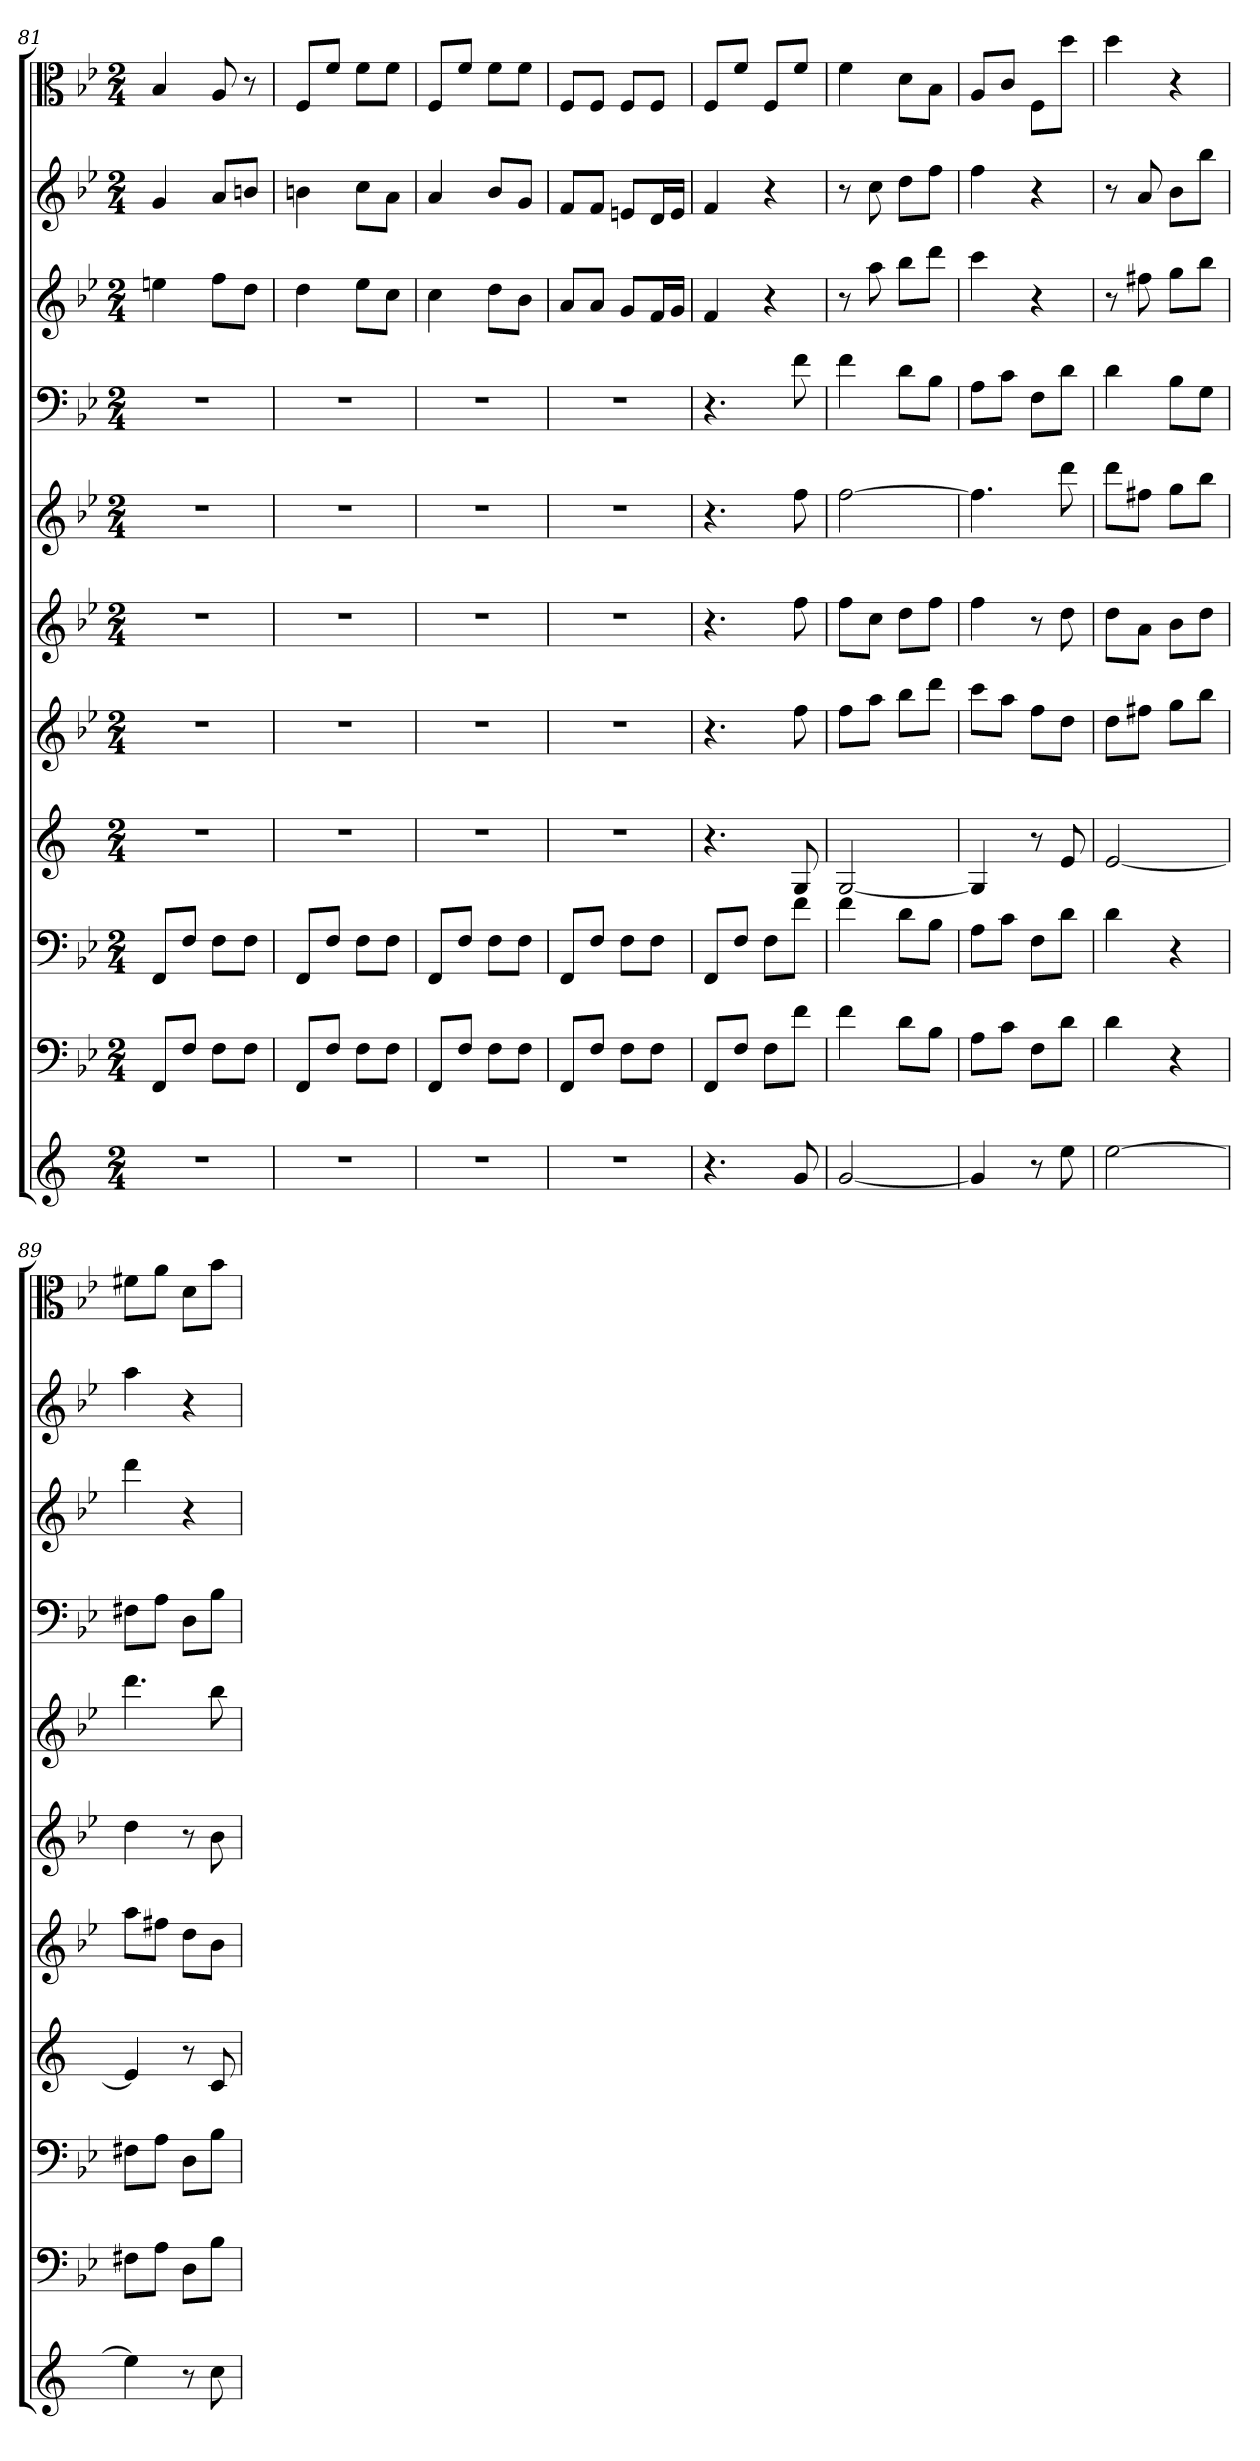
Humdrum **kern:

**kern	**kern	**kern	**kern	**kern	**kern	**kern	**kern	**kern	**kern	**kern
*part11	*part10	*part9	*part8	*part7	*part6	*part5	*part4	*part3	*part2	*part1
*staff11	*staff10	*staff9	*staff8	*staff7	*staff6	*staff5	*staff4	*staff3	*staff2	*staff1
*	*clefF4	*clefF4	*	*	*	*	*clefF4	*	*	*clefC3
*k[]	*k[b-e-]	*k[b-e-]	*k[]	*k[b-e-]	*k[b-e-]	*k[b-e-]	*k[b-e-]	*k[b-e-]	*k[b-e-]	*k[b-e-]
*M2/4	*M2/4	*M2/4	*M2/4	*M2/4	*M2/4	*M2/4	*M2/4	*M2/4	*M2/4	*M2/4
=81	=81	=81	=81	=81	=81	=81	=81	=81	=81	=81
2r	8FF/L	8FF/L	2r	2r	2r	2r	2r	4een	4g	4B-
.	8F/J	8F/J	.	.	.	.	.	.	.	.
.	8F\L	8F\L	.	.	.	.	.	8ffL	8aL	8A
.	8F\J	8F\J	.	.	.	.	.	8ddJ	8bnJ	8r
=82	=82	=82	=82	=82	=82	=82	=82	=82	=82	=82
2r	8FF/L	8FF/L	2r	2r	2r	2r	2r	4dd	4bn	8F/L
.	8F/J	8F/J	.	.	.	.	.	.	.	8f/J
.	8F\L	8F\L	.	.	.	.	.	8ee-L	8ccL	8f\L
.	8F\J	8F\J	.	.	.	.	.	8ccJ	8aJ	8f\J
=83	=83	=83	=83	=83	=83	=83	=83	=83	=83	=83
2r	8FF/L	8FF/L	2r	2r	2r	2r	2r	4cc	4a	8F/L
.	8F/J	8F/J	.	.	.	.	.	.	.	8f/J
.	8F\L	8F\L	.	.	.	.	.	8ddL	8b-L	8f\L
.	8F\J	8F\J	.	.	.	.	.	8b-J	8gJ	8f\J
=84	=84	=84	=84	=84	=84	=84	=84	=84	=84	=84
2r	8FF/L	8FF/L	2r	2r	2r	2r	2r	8aL	8fL	8F/L
.	8F/J	8F/J	.	.	.	.	.	8aJ	8fJ	8F/J
.	8F\L	8F\L	.	.	.	.	.	8gL	8enL	8F/L
.	8F\J	8F\J	.	.	.	.	.	16fL	16dL	8F/J
.	.	.	.	.	.	.	.	16gJJ	16eJJ	.
=85	=85	=85	=85	=85	=85	=85	=85	=85	=85	=85
4.r	8FF/L	8FF/L	4.r	4.r	4.r	4.r	4.r	4f	4f	8F/L
.	8F/J	8F/J	.	.	.	.	.	.	.	8f/J
.	8F\L	8F\L	.	.	.	.	.	4r	4r	8F/L
8g	8f\J	8f\J	8G	8ff	8ff	8ff	8f	.	.	8f/J
=86	=86	=86	=86	=86	=86	=86	=86	=86	=86	=86
[2g	4f	4f	[2G	8ffL	8ffL	[2ff	4f	8r	8r	4f
.	.	.	.	8aaJ	8ccJ	.	.	8aa	8cc	.
.	8d\L	8d\L	.	8bb-L	8ddL	.	8d\L	8bb-L	8ddL	8d\L
.	8B-\J	8B-\J	.	8dddJ	8ffJ	.	8B-\J	8dddJ	8ffJ	8B-\J
=87	=87	=87	=87	=87	=87	=87	=87	=87	=87	=87
4g]	8A\L	8A\L	4G]	8cccL	4ff	4.ff]	8A\L	4ccc	4ff	8A/L
.	8c\J	8c\J	.	8aaJ	.	.	8c\J	.	.	8c/J
8r	8F\L	8F\L	8r	8ffL	8r	.	8F\L	4r	4r	8F\L
8ee	8d\J	8d\J	8e	8ddJ	8dd	8ddd	8d\J	.	.	8dd\J
=88	=88	=88	=88	=88	=88	=88	=88	=88	=88	=88
[2ee	4d	4d	[2e	8ddL	8ddL	8dddL	4d	8r	8r	4dd
.	.	.	.	8ff#XJ	8aJ	8ff#XJ	.	8ff#X	8a	.
.	4r	4r	.	8ggL	8b-L	8ggL	8B-\L	8ggL	8b-L	4r
.	.	.	.	8bb-J	8ddJ	8bb-J	8G\J	8bb-J	8bb-J	.
=89	=89	=89	=89	=89	=89	=89	=89	=89	=89	=89
4ee]	8F#X\L	8F#X\L	4e]	8aaL	4dd	4.ddd	8F#X\L	4ddd	4aa	8f#X\L
.	8A\J	8A\J	.	8ff#XJ	.	.	8A\J	.	.	8a\J
8r	8D\L	8D\L	8r	8ddL	8r	.	8D\L	4r	4r	8d\L
8cc	8B-\J	8B-\J	8c	8b-J	8b-	8bb-	8B-\J	.	.	8b-\J
=	=	=	=	=	=	=	=	=	=	=
*-	*-	*-	*-	*-	*-	*-	*-	*-	*-	*-
